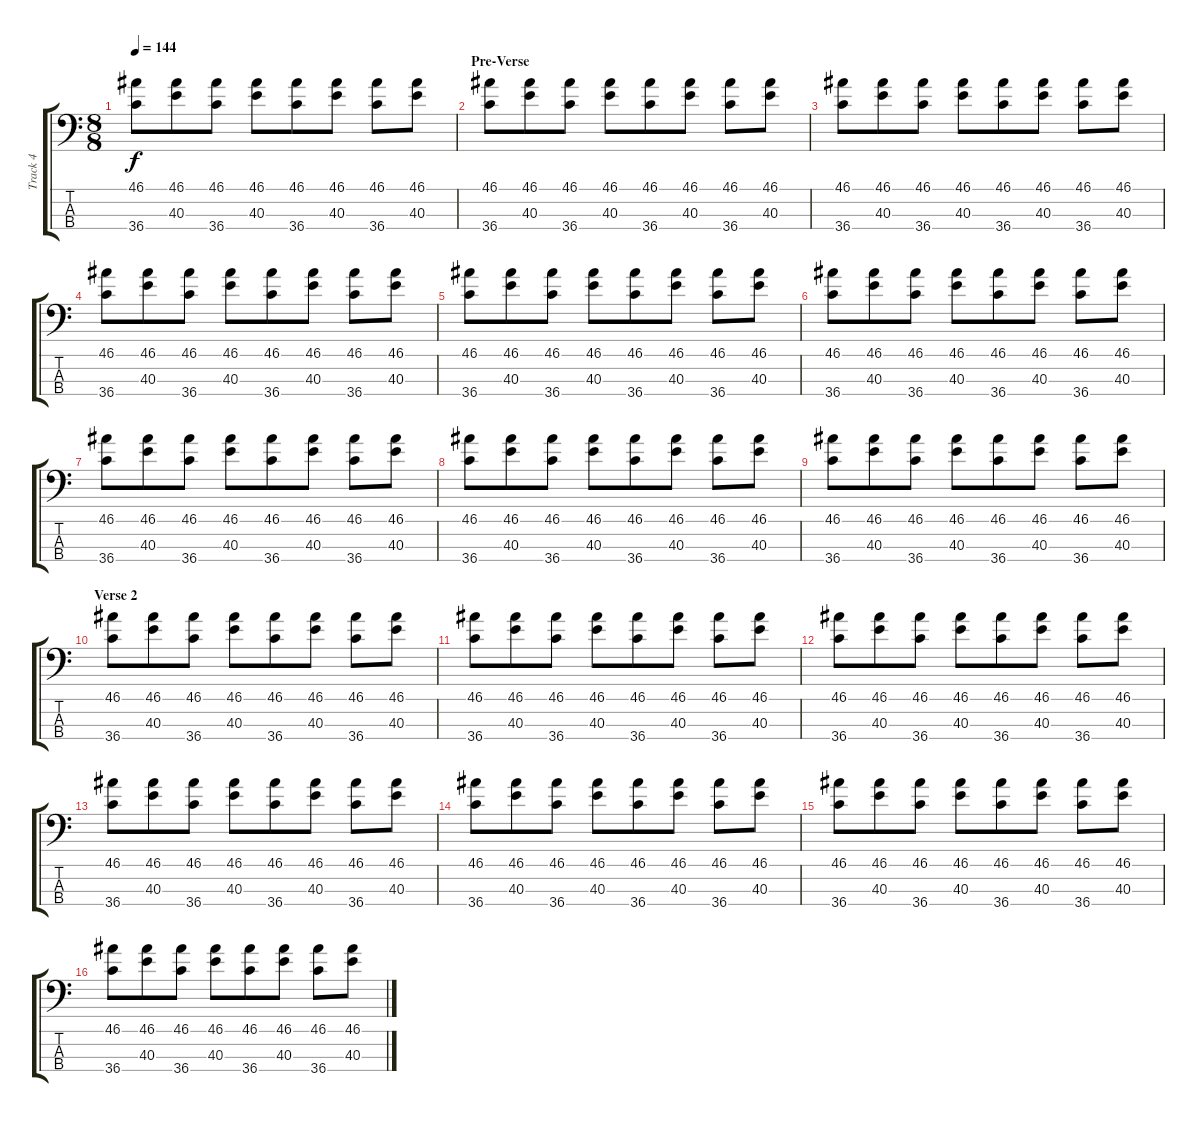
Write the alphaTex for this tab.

\track ("Track 4" "Track 4") {instrument acousticgrandpiano}
\staff {score tabs}
\tuning (C-1 C-1 C-1 C-1) {hide}
\ts (8 8)
\tempo 144
\clef f4
\ks c
(46.1 36.4).8{dy f} (46.1 40.3).8 (46.1 36.4).8 (46.1 40.3).8 (46.1 36.4).8 (46.1 40.3).8 (46.1 36.4).8 (46.1 40.3).8 |
\section ("" "Pre-Verse")
(46.1 36.4).8 (46.1 40.3).8 (46.1 36.4).8 (46.1 40.3).8 (46.1 36.4).8 (46.1 40.3).8 (46.1 36.4).8 (46.1 40.3).8 |
(46.1 36.4).8 (46.1 40.3).8 (46.1 36.4).8 (46.1 40.3).8 (46.1 36.4).8 (46.1 40.3).8 (46.1 36.4).8 (46.1 40.3).8 |
(46.1 36.4).8 (46.1 40.3).8 (46.1 36.4).8 (46.1 40.3).8 (46.1 36.4).8 (46.1 40.3).8 (46.1 36.4).8 (46.1 40.3).8 |
(46.1 36.4).8 (46.1 40.3).8 (46.1 36.4).8 (46.1 40.3).8 (46.1 36.4).8 (46.1 40.3).8 (46.1 36.4).8 (46.1 40.3).8 |
(46.1 36.4).8 (46.1 40.3).8 (46.1 36.4).8 (46.1 40.3).8 (46.1 36.4).8 (46.1 40.3).8 (46.1 36.4).8 (46.1 40.3).8 |
(46.1 36.4).8 (46.1 40.3).8 (46.1 36.4).8 (46.1 40.3).8 (46.1 36.4).8 (46.1 40.3).8 (46.1 36.4).8 (46.1 40.3).8 |
(46.1 36.4).8 (46.1 40.3).8 (46.1 36.4).8 (46.1 40.3).8 (46.1 36.4).8 (46.1 40.3).8 (46.1 36.4).8 (46.1 40.3).8 |
(46.1 36.4).8 (46.1 40.3).8 (46.1 36.4).8 (46.1 40.3).8 (46.1 36.4).8 (46.1 40.3).8 (46.1 36.4).8 (46.1 40.3).8 |
\section ("" "Verse 2")
(46.1 36.4).8 (46.1 40.3).8 (46.1 36.4).8 (46.1 40.3).8 (46.1 36.4).8 (46.1 40.3).8 (46.1 36.4).8 (46.1 40.3).8 |
(46.1 36.4).8 (46.1 40.3).8 (46.1 36.4).8 (46.1 40.3).8 (46.1 36.4).8 (46.1 40.3).8 (46.1 36.4).8 (46.1 40.3).8 |
(46.1 36.4).8 (46.1 40.3).8 (46.1 36.4).8 (46.1 40.3).8 (46.1 36.4).8 (46.1 40.3).8 (46.1 36.4).8 (46.1 40.3).8 |
(46.1 36.4).8 (46.1 40.3).8 (46.1 36.4).8 (46.1 40.3).8 (46.1 36.4).8 (46.1 40.3).8 (46.1 36.4).8 (46.1 40.3).8 |
(46.1 36.4).8 (46.1 40.3).8 (46.1 36.4).8 (46.1 40.3).8 (46.1 36.4).8 (46.1 40.3).8 (46.1 36.4).8 (46.1 40.3).8 |
(46.1 36.4).8 (46.1 40.3).8 (46.1 36.4).8 (46.1 40.3).8 (46.1 36.4).8 (46.1 40.3).8 (46.1 36.4).8 (46.1 40.3).8 |
(46.1 36.4).8 (46.1 40.3).8 (46.1 36.4).8 (46.1 40.3).8 (46.1 36.4).8 (46.1 40.3).8 (46.1 36.4).8 (46.1 40.3).8
